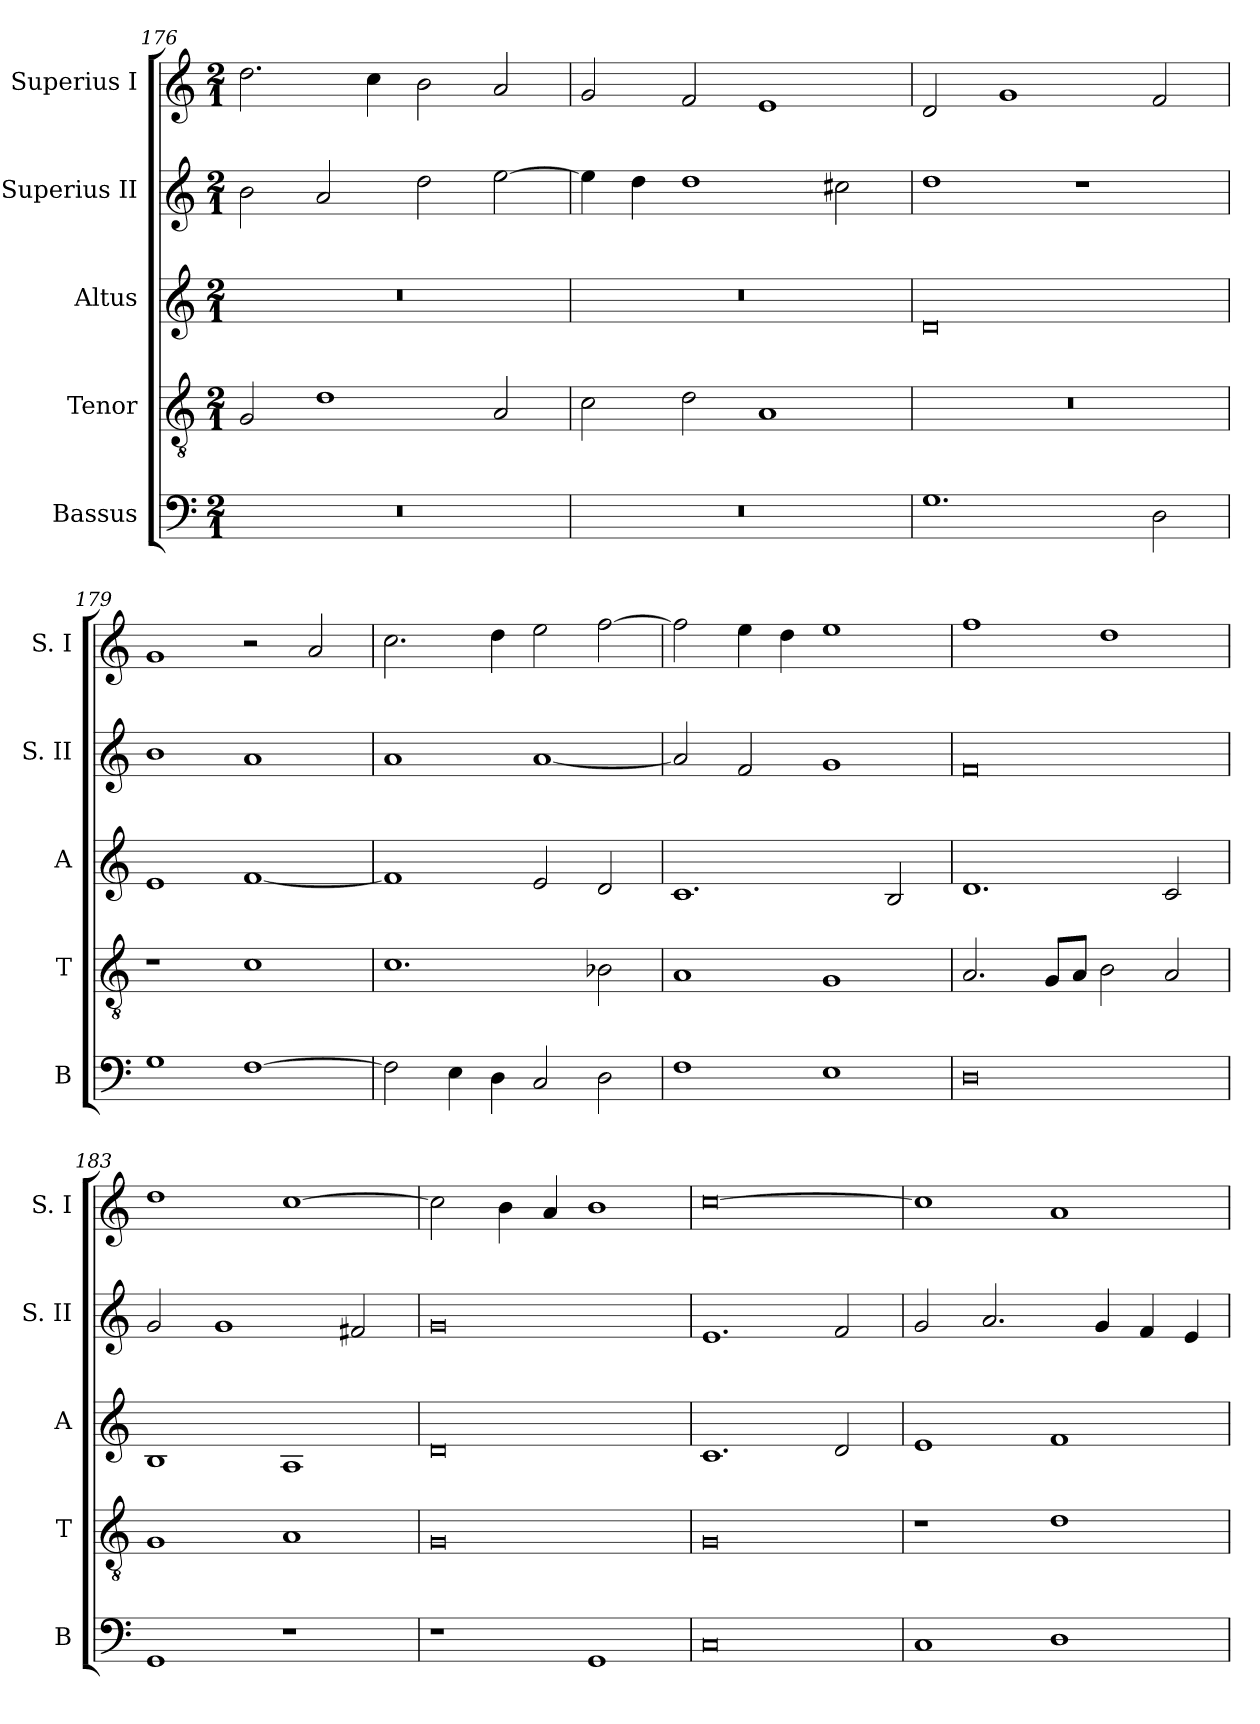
**kern	**kern	**kern	**kern	**kern
*part5	*part4	*part3	*part2	*part1
*staff5	*staff4	*staff3	*staff2	*staff1
*I"Bassus	*I"Tenor	*I"Altus	*I"Superius II	*I"Superius I
*I'B	*I'T	*I'A	*I'S. II	*I'S. I
*clefF4	*clefGv2	*clefG2	*clefG2	*clefG2
*k[]	*k[]	*k[]	*k[]	*k[]
*C:	*C:	*C:	*C:	*C:
*M2/1	*M2/1	*M2/1	*M2/1	*M2/1
=176	=176	=176	=176	=176
0r	2G	0r	2b	2.dd
.	1d	.	2a	.
.	.	.	.	4cc
.	.	.	2dd	2b
.	2A	.	[2ee	2a
=177	=177	=177	=177	=177
0r	2c	0r	4ee]	2g
.	.	.	4dd	.
.	2d	.	1dd	2f
.	1A	.	.	1e
.	.	.	2cc#X	.
=178	=178	=178	=178	=178
1.G	0r	0d	1dd	2d
.	.	.	.	1g
.	.	.	1r	.
2D	.	.	.	2f
=179	=179	=179	=179	=179
1G	1r	1e	1b	1g
[1F	1c	[1f	1a	2r
.	.	.	.	2a
=180	=180	=180	=180	=180
2F]	1.c	1f]	1a	2.cc
4E	.	.	.	.
4D	.	.	.	4dd
2C	.	2e	[1a	2ee
2D	2B-X	2d	.	[2ff
=181	=181	=181	=181	=181
1F	1A	1.c	2a]	2ff]
.	.	.	2f	4ee
.	.	.	.	4dd
1E	1G	.	1g	1ee
.	.	2B	.	.
=182	=182	=182	=182	=182
0D	2.A	1.d	0f	1ff
.	8GL	.	.	.
.	8AJ	.	.	.
.	2B	.	.	1dd
.	2A	2c	.	.
=183	=183	=183	=183	=183
1GG	1G	1B	2g	1dd
.	.	.	1g	.
1r	1A	1A	.	[1cc
.	.	.	2f#X	.
=184	=184	=184	=184	=184
1r	0G	0d	0g	2cc]
.	.	.	.	4b
.	.	.	.	4a
1GG	.	.	.	1b
=185	=185	=185	=185	=185
0C	0G	1.c	1.e	[0cc
.	.	2d	2f	.
=186	=186	=186	=186	=186
1C	1r	1e	2g	1cc]
.	.	.	2.a	.
1D	1d	1f	.	1a
.	.	.	4g	.
.	.	.	4f	.
.	.	.	4e	.
=	=	=	=	=
*-	*-	*-	*-	*-
